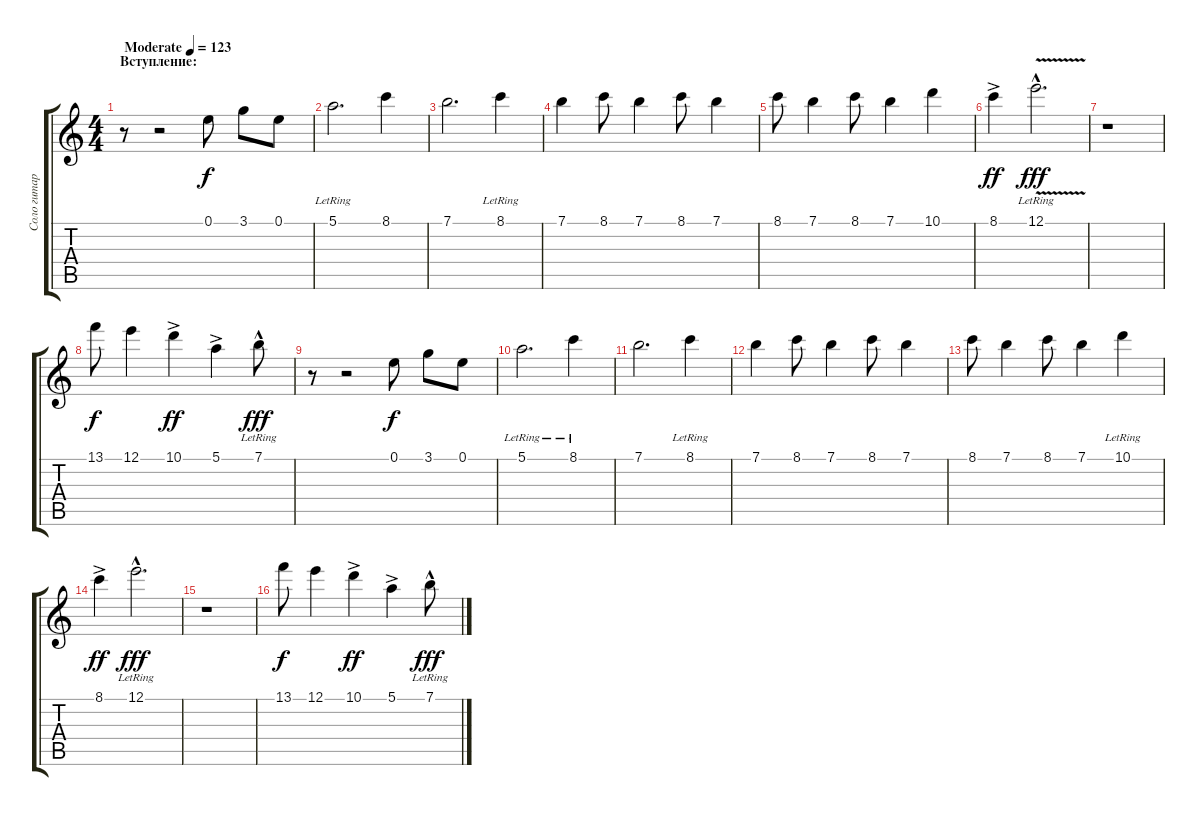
\track ("Соло гитара" "Соло гитар") {instrument acousticguitarnylon}
\staff {score tabs}
\tuning (E4 B3 G3 D3 A2 E2) {hide}
\ts (4 4)
\section ("" "Вступление:")
\tempo (123 "Moderate")
\clef g2
\ks c
r.8{dy f instrument acousticguitarnylon} r.2 0.1.8 3.1.8 0.1.8 |
5.1{lr}.2{d} 8.1.4 |
7.1.2{d} 8.1{lr}.4 |
7.1.4 8.1.8 7.1.4 8.1.8 7.1.4 |
8.1.8 7.1.4 8.1.8 7.1.4 10.1.4 |
8.1{ac}.4{dy ff} 12.1{v hac lr}.2{d dy fff} |
r.1 |
13.1.8{dy f} 12.1.4 10.1{ac}.4{dy ff} 5.1{ac}.4 7.1{hac lr}.8{dy fff} |
r.8 r.2 0.1.8{dy f} 3.1.8 0.1.8 |
5.1{lr}.2{d} 8.1{lr}.4 |
7.1.2{d} 8.1{lr}.4 |
7.1.4 8.1.8 7.1.4 8.1.8 7.1.4 |
8.1.8 7.1.4 8.1.8 7.1.4 10.1{lr}.4 |
8.1{ac}.4{dy ff} 12.1{hac lr}.2{d dy fff} |
r.1 |
13.1.8{dy f} 12.1.4 10.1{ac}.4{dy ff} 5.1{ac}.4 7.1{hac lr}.8{dy fff}
